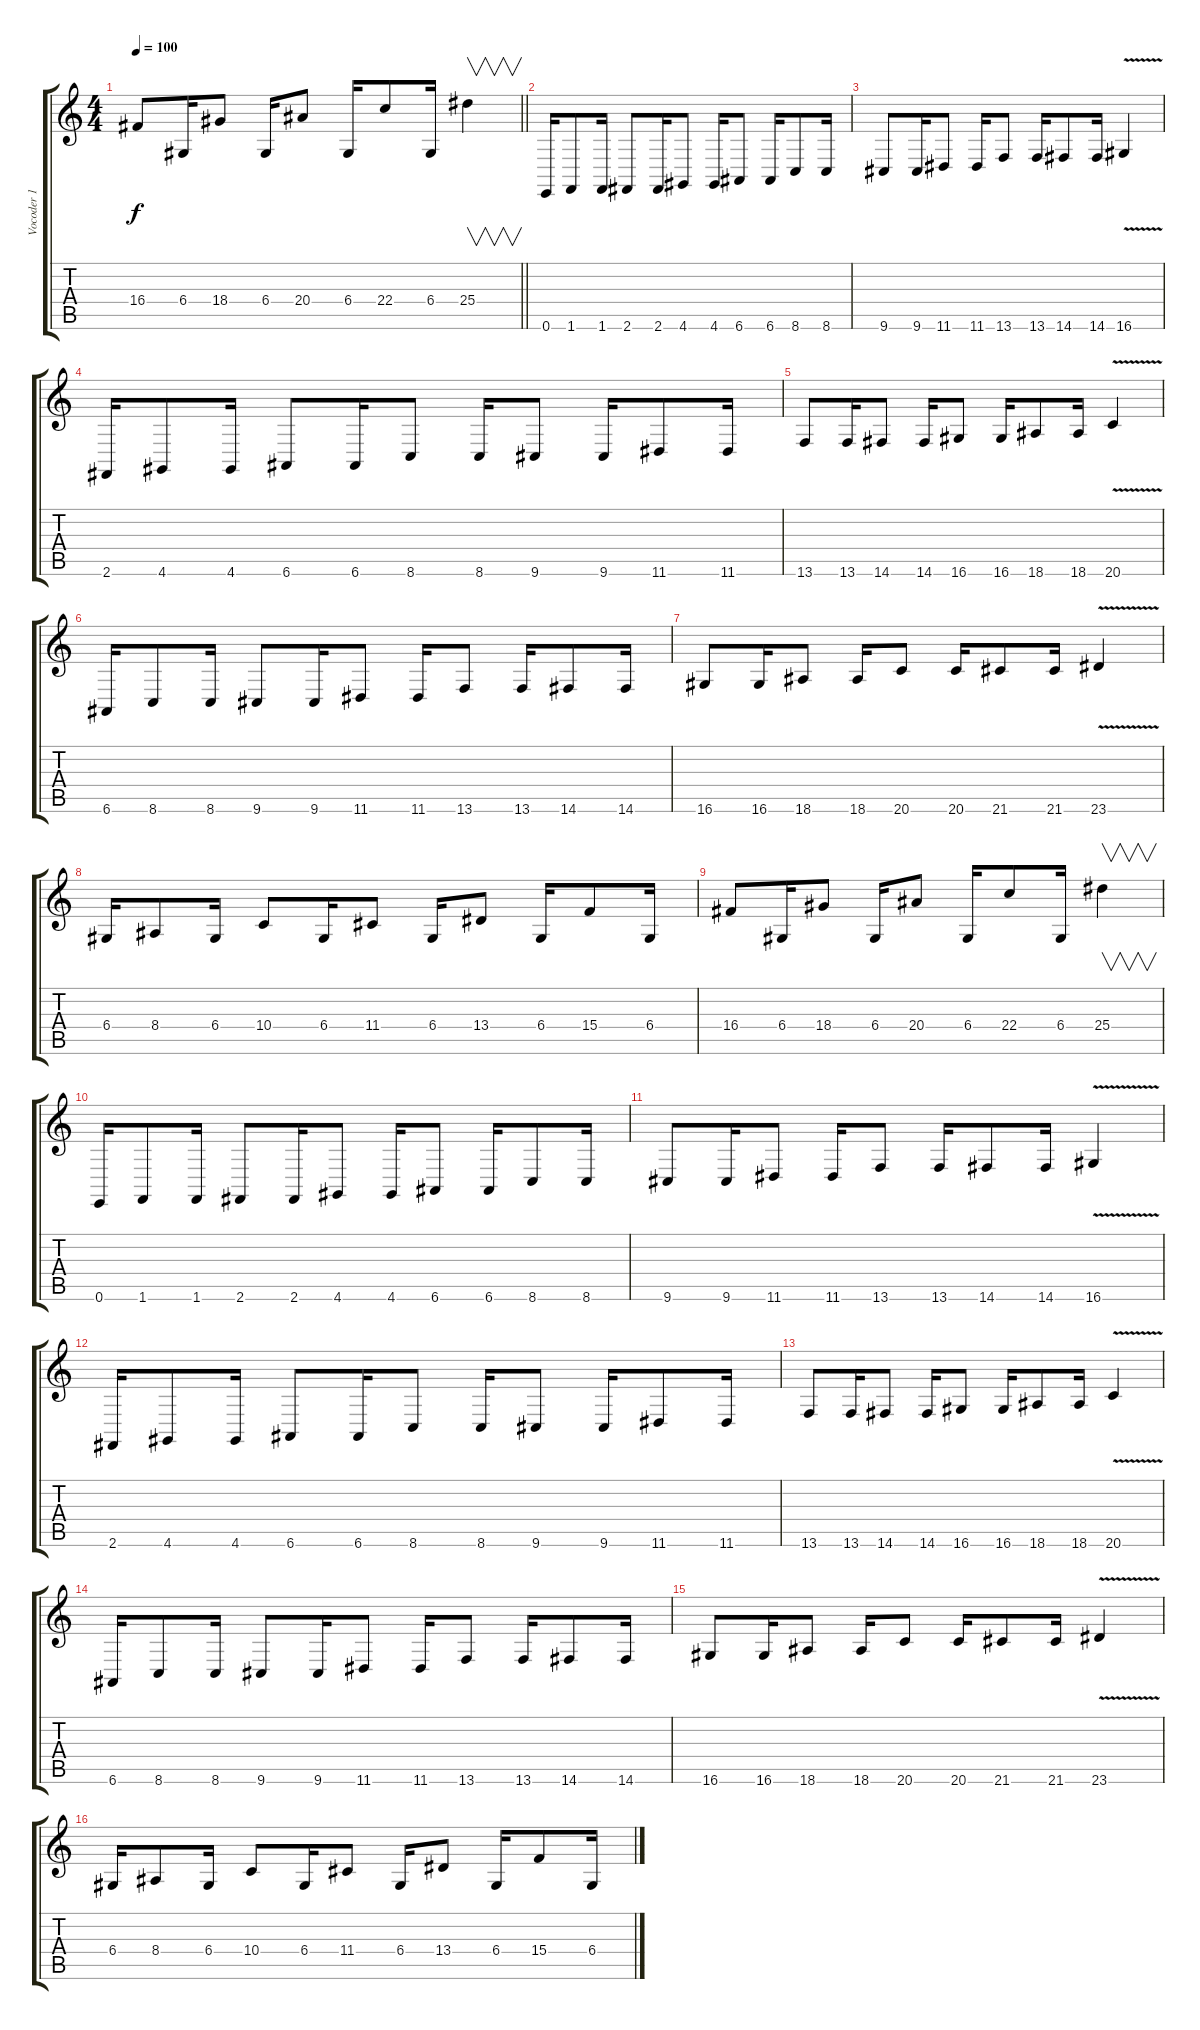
\track ("Vocoder 1" "Vocoder 1") {instrument lead2sawtooth}
\staff {score tabs}
\tuning (E4 B3 G3 D3 A2 E2) {hide}
\ts (4 4)
\tempo 100
\clef g2
\barLineRight lightlight
\ks c
16.4.8{dy f} 6.4.16 18.4.8 6.4.16 20.4.8 6.4.16 22.4.8 6.4.16 25.4.4{v} |
\section ("" "")
0.6.16{balance 16} 1.6.8{balance 8} 1.6.16 2.6.8 2.6.16 4.6.8 4.6.16 6.6.8 6.6.16 8.6.8 8.6.16 |
9.6.8 9.6.16 11.6.8 11.6.16 13.6.8 13.6.16 14.6.8 14.6.16 16.6{v}.4 |
2.6.16{balance 0} 4.6.8{balance 8} 4.6.16 6.6.8 6.6.16 8.6.8 8.6.16 9.6.8 9.6.16 11.6.8 11.6.16 |
13.6.8 13.6.16 14.6.8 14.6.16 16.6.8 16.6.16 18.6.8 18.6.16 20.6{v}.4 |
6.6.16{balance 16} 8.6.8{balance 8} 8.6.16 9.6.8 9.6.16 11.6.8 11.6.16 13.6.8 13.6.16 14.6.8 14.6.16 |
16.6.8 16.6.16 18.6.8 18.6.16 20.6.8 20.6.16 21.6.8 21.6.16 23.6{v}.4 |
6.4.16{balance 0} 8.4.8{balance 8} 6.4.16 10.4.8 6.4.16 11.4.8 6.4.16 13.4.8 6.4.16 15.4.8 6.4.16 |
16.4.8 6.4.16 18.4.8 6.4.16 20.4.8 6.4.16 22.4.8 6.4.16 25.4.4{v} |
0.6.16{balance 16} 1.6.8{balance 8} 1.6.16 2.6.8 2.6.16 4.6.8 4.6.16 6.6.8 6.6.16 8.6.8 8.6.16 |
9.6.8 9.6.16 11.6.8 11.6.16 13.6.8 13.6.16 14.6.8 14.6.16 16.6{v}.4 |
2.6.16{balance 0} 4.6.8{balance 8} 4.6.16 6.6.8 6.6.16 8.6.8 8.6.16 9.6.8 9.6.16 11.6.8 11.6.16 |
13.6.8 13.6.16 14.6.8 14.6.16 16.6.8 16.6.16 18.6.8 18.6.16 20.6{v}.4 |
6.6.16{balance 16} 8.6.8{balance 8} 8.6.16 9.6.8 9.6.16 11.6.8 11.6.16 13.6.8 13.6.16 14.6.8 14.6.16 |
16.6.8 16.6.16 18.6.8 18.6.16 20.6.8 20.6.16 21.6.8 21.6.16 23.6{v}.4 |
6.4.16{balance 0} 8.4.8{balance 8} 6.4.16 10.4.8 6.4.16 11.4.8 6.4.16 13.4.8 6.4.16 15.4.8 6.4.16
